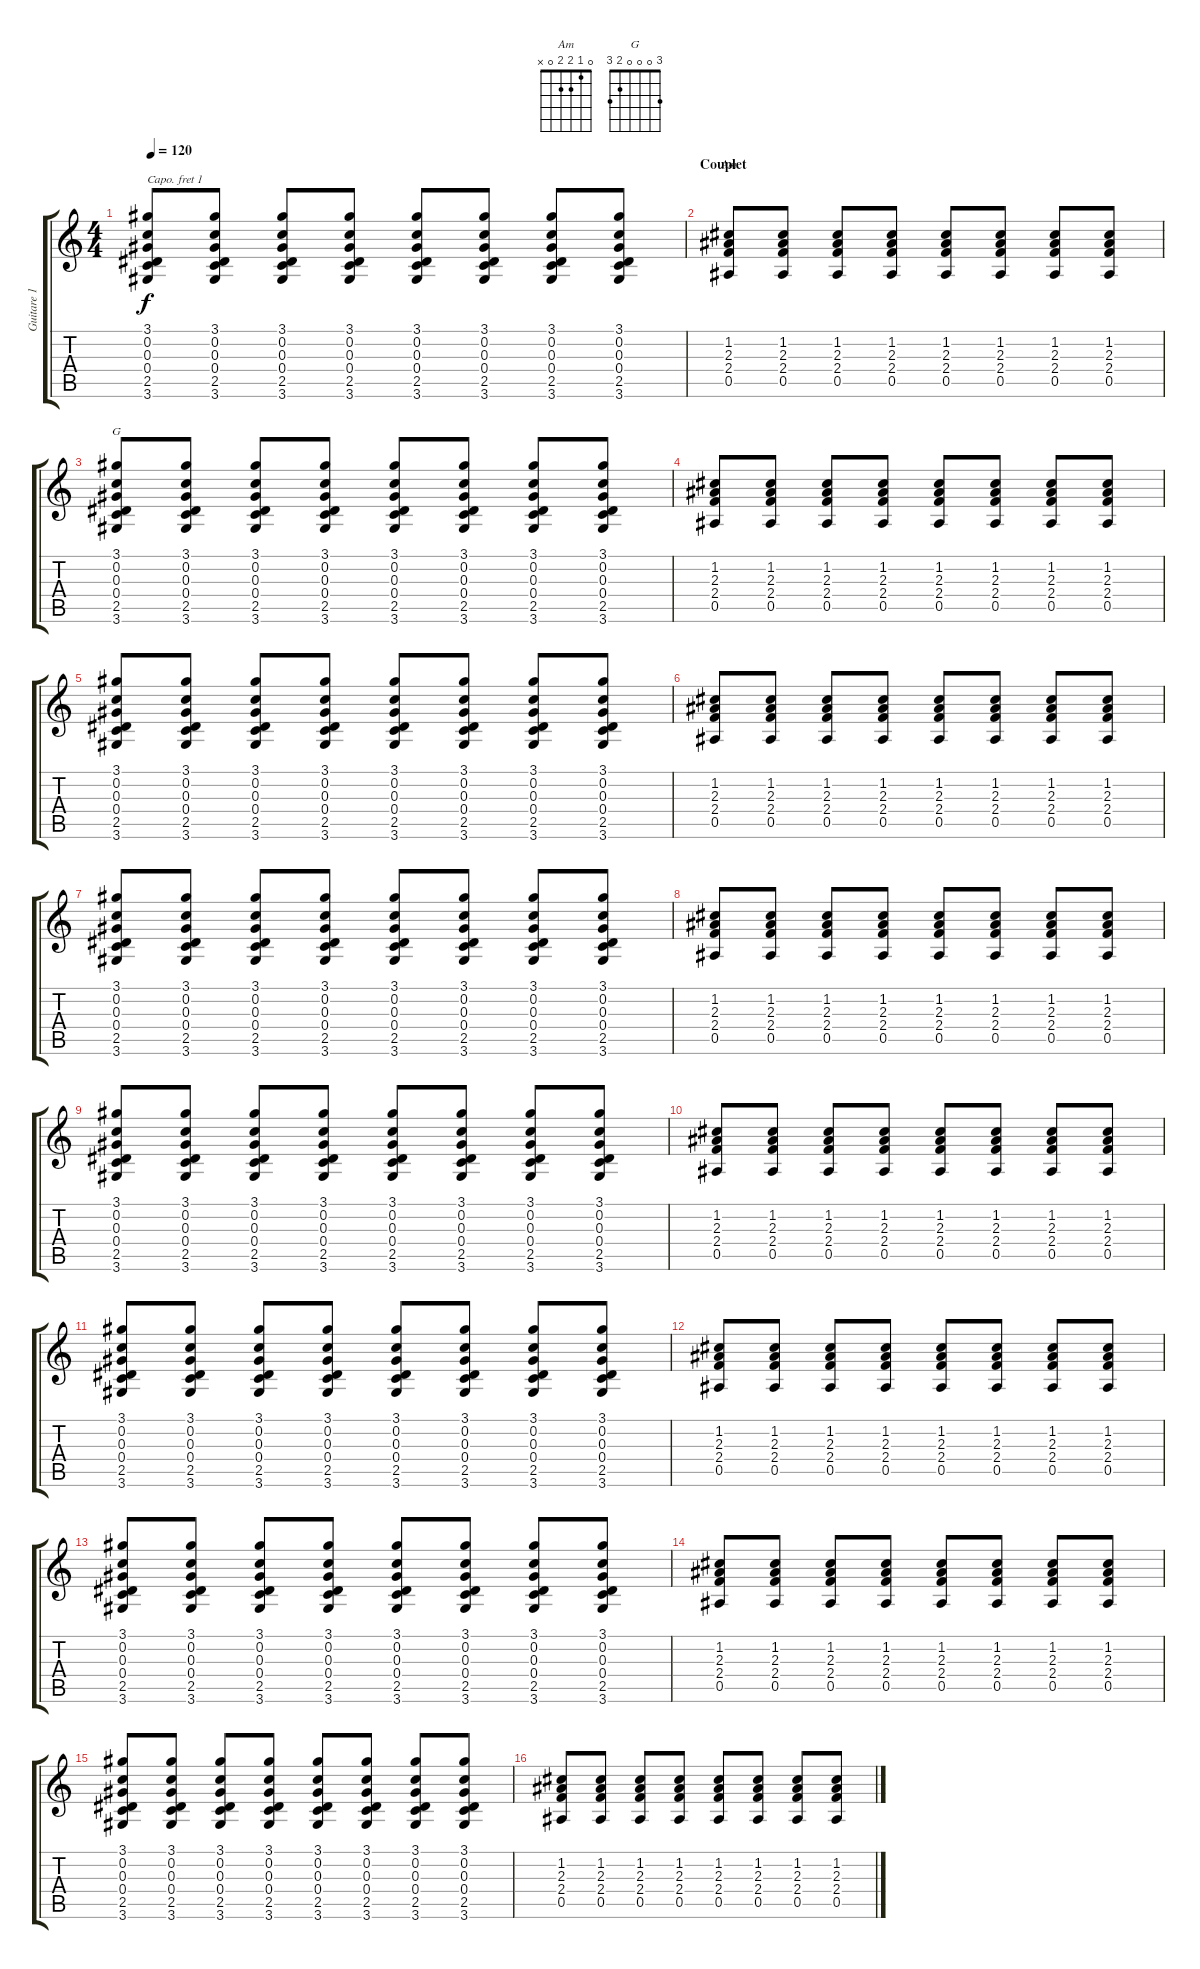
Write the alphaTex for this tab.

\track ("Guitare 1" "Guitare 1") {instrument overdrivenguitar}
\staff {score tabs}
\capo 1
\tuning (E4 B3 G3 D3 A2 E2) {hide}
\chord ("Am" 0 1 2 2 0 x)
\chord ("G" 3 0 0 0 2 3)
\ts (4 4)
\tempo 120
\clef g2
\ks c
(3.1 0.2 0.3 0.4 2.5 3.6).8{dy f} (3.1 0.2 0.3 0.4 2.5 3.6).8 (3.1 0.2 0.3 0.4 2.5 3.6).8 (3.1 0.2 0.3 0.4 2.5 3.6).8 (3.1 0.2 0.3 0.4 2.5 3.6).8 (3.1 0.2 0.3 0.4 2.5 3.6).8 (3.1 0.2 0.3 0.4 2.5 3.6).8 (3.1 0.2 0.3 0.4 2.5 3.6).8 |
\section ("" "Couplet")
(1.2 2.3 2.4 0.5).8{ch "Am"} (1.2 2.3 2.4 0.5).8 (1.2 2.3 2.4 0.5).8 (1.2 2.3 2.4 0.5).8 (1.2 2.3 2.4 0.5).8 (1.2 2.3 2.4 0.5).8 (1.2 2.3 2.4 0.5).8 (1.2 2.3 2.4 0.5).8 |
(3.1 0.2 0.3 0.4 2.5 3.6).8{ch "G"} (3.1 0.2 0.3 0.4 2.5 3.6).8 (3.1 0.2 0.3 0.4 2.5 3.6).8 (3.1 0.2 0.3 0.4 2.5 3.6).8 (3.1 0.2 0.3 0.4 2.5 3.6).8 (3.1 0.2 0.3 0.4 2.5 3.6).8 (3.1 0.2 0.3 0.4 2.5 3.6).8 (3.1 0.2 0.3 0.4 2.5 3.6).8 |
(1.2 2.3 2.4 0.5).8 (1.2 2.3 2.4 0.5).8 (1.2 2.3 2.4 0.5).8 (1.2 2.3 2.4 0.5).8 (1.2 2.3 2.4 0.5).8 (1.2 2.3 2.4 0.5).8 (1.2 2.3 2.4 0.5).8 (1.2 2.3 2.4 0.5).8 |
(3.1 0.2 0.3 0.4 2.5 3.6).8 (3.1 0.2 0.3 0.4 2.5 3.6).8 (3.1 0.2 0.3 0.4 2.5 3.6).8 (3.1 0.2 0.3 0.4 2.5 3.6).8 (3.1 0.2 0.3 0.4 2.5 3.6).8 (3.1 0.2 0.3 0.4 2.5 3.6).8 (3.1 0.2 0.3 0.4 2.5 3.6).8 (3.1 0.2 0.3 0.4 2.5 3.6).8 |
(1.2 2.3 2.4 0.5).8 (1.2 2.3 2.4 0.5).8 (1.2 2.3 2.4 0.5).8 (1.2 2.3 2.4 0.5).8 (1.2 2.3 2.4 0.5).8 (1.2 2.3 2.4 0.5).8 (1.2 2.3 2.4 0.5).8 (1.2 2.3 2.4 0.5).8 |
(3.1 0.2 0.3 0.4 2.5 3.6).8 (3.1 0.2 0.3 0.4 2.5 3.6).8 (3.1 0.2 0.3 0.4 2.5 3.6).8 (3.1 0.2 0.3 0.4 2.5 3.6).8 (3.1 0.2 0.3 0.4 2.5 3.6).8 (3.1 0.2 0.3 0.4 2.5 3.6).8 (3.1 0.2 0.3 0.4 2.5 3.6).8 (3.1 0.2 0.3 0.4 2.5 3.6).8 |
(1.2 2.3 2.4 0.5).8 (1.2 2.3 2.4 0.5).8 (1.2 2.3 2.4 0.5).8 (1.2 2.3 2.4 0.5).8 (1.2 2.3 2.4 0.5).8 (1.2 2.3 2.4 0.5).8 (1.2 2.3 2.4 0.5).8 (1.2 2.3 2.4 0.5).8 |
(3.1 0.2 0.3 0.4 2.5 3.6).8 (3.1 0.2 0.3 0.4 2.5 3.6).8 (3.1 0.2 0.3 0.4 2.5 3.6).8 (3.1 0.2 0.3 0.4 2.5 3.6).8 (3.1 0.2 0.3 0.4 2.5 3.6).8 (3.1 0.2 0.3 0.4 2.5 3.6).8 (3.1 0.2 0.3 0.4 2.5 3.6).8 (3.1 0.2 0.3 0.4 2.5 3.6).8 |
(1.2 2.3 2.4 0.5).8 (1.2 2.3 2.4 0.5).8 (1.2 2.3 2.4 0.5).8 (1.2 2.3 2.4 0.5).8 (1.2 2.3 2.4 0.5).8 (1.2 2.3 2.4 0.5).8 (1.2 2.3 2.4 0.5).8 (1.2 2.3 2.4 0.5).8 |
(3.1 0.2 0.3 0.4 2.5 3.6).8 (3.1 0.2 0.3 0.4 2.5 3.6).8 (3.1 0.2 0.3 0.4 2.5 3.6).8 (3.1 0.2 0.3 0.4 2.5 3.6).8 (3.1 0.2 0.3 0.4 2.5 3.6).8 (3.1 0.2 0.3 0.4 2.5 3.6).8 (3.1 0.2 0.3 0.4 2.5 3.6).8 (3.1 0.2 0.3 0.4 2.5 3.6).8 |
(1.2 2.3 2.4 0.5).8 (1.2 2.3 2.4 0.5).8 (1.2 2.3 2.4 0.5).8 (1.2 2.3 2.4 0.5).8 (1.2 2.3 2.4 0.5).8 (1.2 2.3 2.4 0.5).8 (1.2 2.3 2.4 0.5).8 (1.2 2.3 2.4 0.5).8 |
(3.1 0.2 0.3 0.4 2.5 3.6).8 (3.1 0.2 0.3 0.4 2.5 3.6).8 (3.1 0.2 0.3 0.4 2.5 3.6).8 (3.1 0.2 0.3 0.4 2.5 3.6).8 (3.1 0.2 0.3 0.4 2.5 3.6).8 (3.1 0.2 0.3 0.4 2.5 3.6).8 (3.1 0.2 0.3 0.4 2.5 3.6).8 (3.1 0.2 0.3 0.4 2.5 3.6).8 |
(1.2 2.3 2.4 0.5).8 (1.2 2.3 2.4 0.5).8 (1.2 2.3 2.4 0.5).8 (1.2 2.3 2.4 0.5).8 (1.2 2.3 2.4 0.5).8 (1.2 2.3 2.4 0.5).8 (1.2 2.3 2.4 0.5).8 (1.2 2.3 2.4 0.5).8 |
(3.1 0.2 0.3 0.4 2.5 3.6).8 (3.1 0.2 0.3 0.4 2.5 3.6).8 (3.1 0.2 0.3 0.4 2.5 3.6).8 (3.1 0.2 0.3 0.4 2.5 3.6).8 (3.1 0.2 0.3 0.4 2.5 3.6).8 (3.1 0.2 0.3 0.4 2.5 3.6).8 (3.1 0.2 0.3 0.4 2.5 3.6).8 (3.1 0.2 0.3 0.4 2.5 3.6).8 |
(1.2 2.3 2.4 0.5).8 (1.2 2.3 2.4 0.5).8 (1.2 2.3 2.4 0.5).8 (1.2 2.3 2.4 0.5).8 (1.2 2.3 2.4 0.5).8 (1.2 2.3 2.4 0.5).8 (1.2 2.3 2.4 0.5).8 (1.2 2.3 2.4 0.5).8
